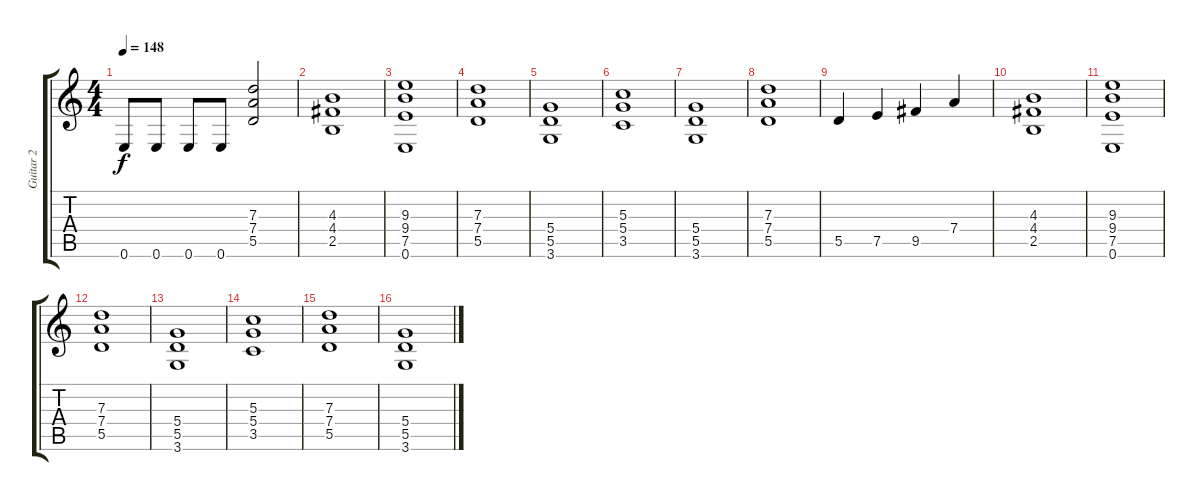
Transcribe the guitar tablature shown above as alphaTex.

\track ("Guitar 2" "Guitar 2") {instrument overdrivenguitar}
\staff {score tabs}
\tuning (E4 B3 G3 D3 A2 E2) {hide}
\ts (4 4)
\tempo 148
\clef g2
\ks c
0.6.8{dy f} 0.6.8 0.6.8 0.6.8 (7.3 7.4 5.5).2 |
(4.3 4.4 2.5).1 |
(9.3 9.4 7.5 0.6).1 |
(7.3 7.4 5.5).1 |
(5.4 5.5 3.6).1 |
(5.3 5.4 3.5).1 |
(5.4 5.5 3.6).1 |
(7.3 7.4 5.5).1 |
5.5.4 7.5.4 9.5.4 7.4.4 |
(4.3 4.4 2.5).1 |
(9.3 9.4 7.5 0.6).1 |
(7.3 7.4 5.5).1 |
(5.4 5.5 3.6).1 |
(5.3 5.4 3.5).1 |
(7.3 7.4 5.5).1 |
(5.4 5.5 3.6).1
